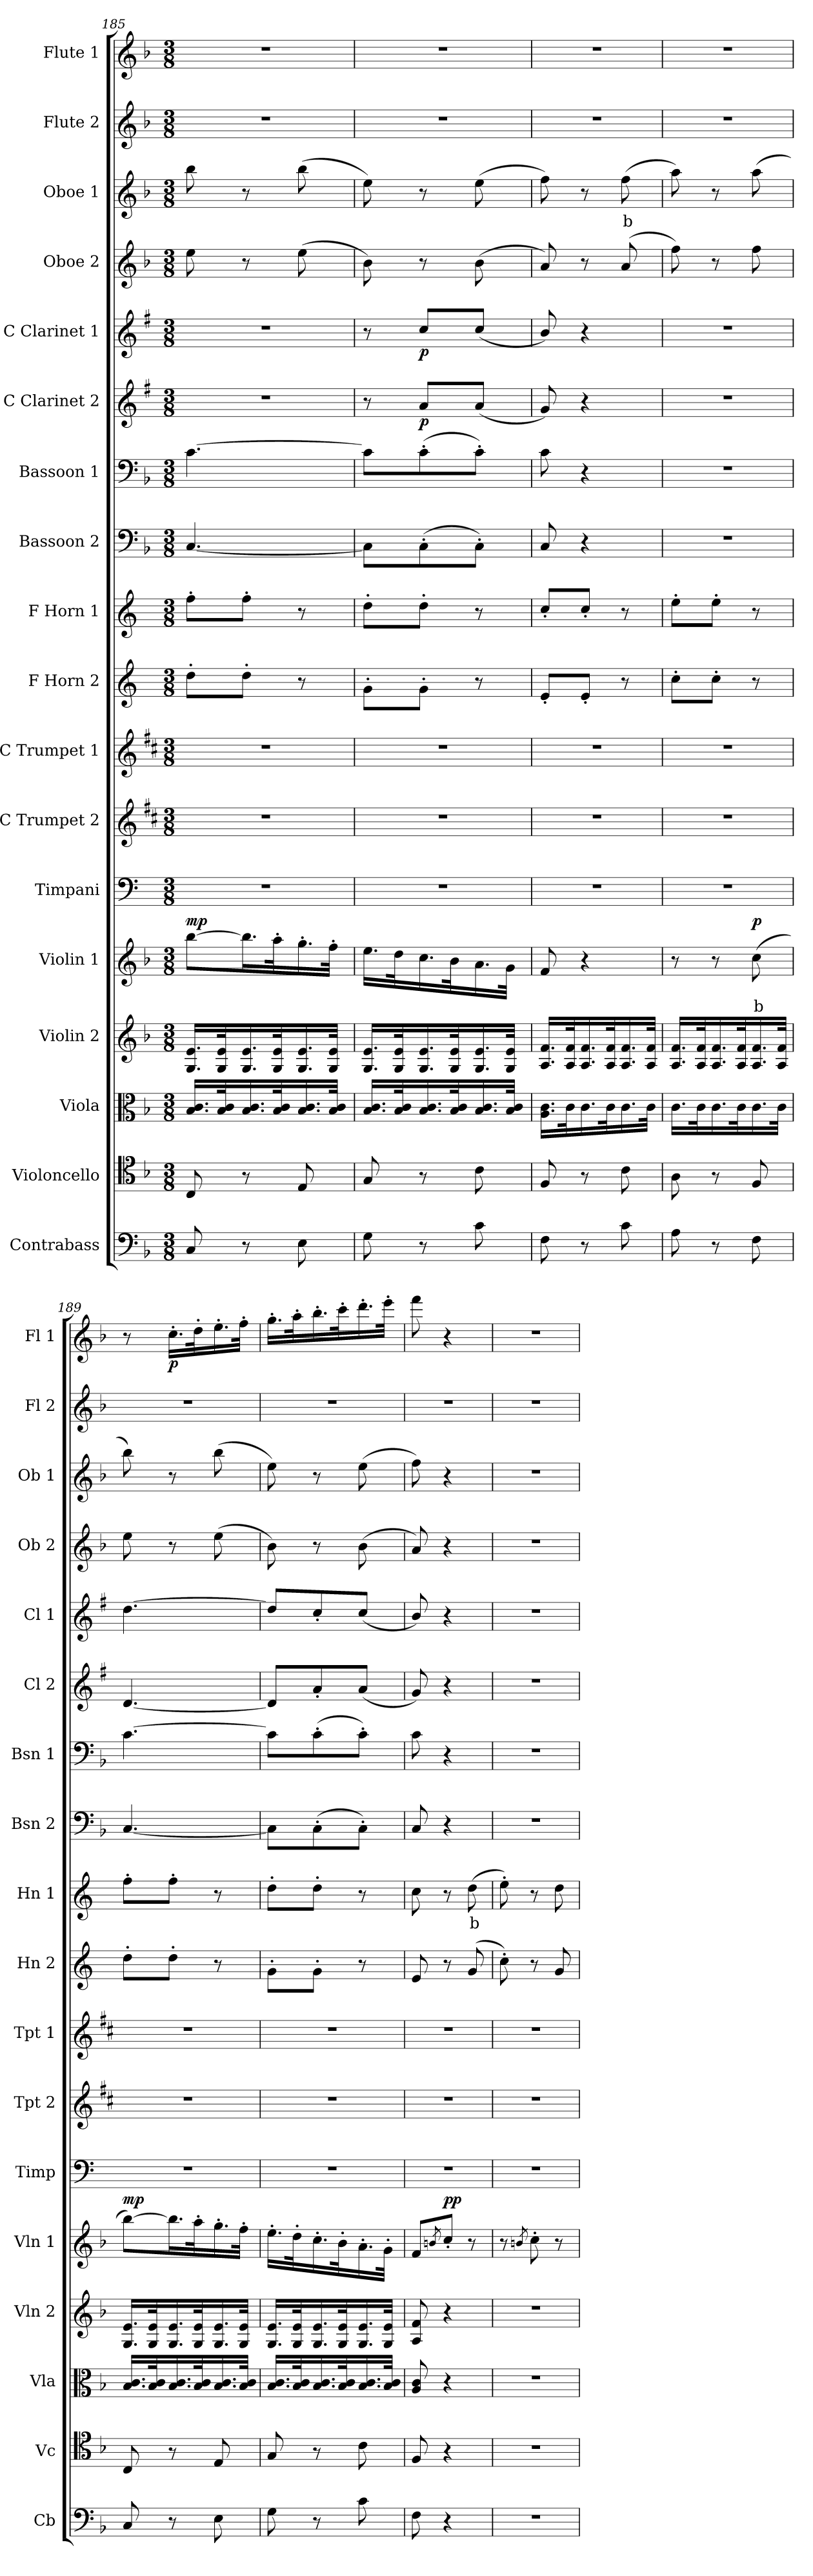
**kern	**kern	**kern	**kern	**kern	**text	**dynam	**kern	**kern	**kern	**kern	**kern	**text	**kern	**kern	**kern	**dynam	**kern	**dynam	**kern	**kern	**text	**kern	**kern	**dynam
*part18	*part17	*part16	*part15	*part14	*part14	*part14	*part13	*part12	*part11	*part10	*part9	*part9	*part8	*part7	*part6	*part6	*part5	*part5	*part4	*part3	*part3	*part2	*part1	*part1
*staff18	*staff17	*staff16	*staff15	*staff14	*staff14	*staff14	*staff13	*staff12	*staff11	*staff10	*staff9	*staff9	*staff8	*staff7	*staff6	*staff6	*staff5	*staff5	*staff4	*staff3	*staff3	*staff2	*staff1	*staff1
*I"Contrabass	*I"Violoncello	*I"Viola	*I"Violin 2	*I"Violin 1	*	*	*I"Timpani	*I"C Trumpet 2	*I"C Trumpet 1	*I"F Horn 2	*I"F Horn 1	*	*I"Bassoon 2	*I"Bassoon 1	*I"C Clarinet 2	*	*I"C Clarinet 1	*	*I"Oboe 2	*I"Oboe 1	*	*I"Flute 2	*I"Flute 1	*
*I'Cb	*I'Vc	*I'Vla	*I'Vln 2	*I'Vln 1	*	*	*I'Timp	*I'Tpt 2	*I'Tpt 1	*I'Hn 2	*I'Hn 1	*	*I'Bsn 2	*I'Bsn 1	*I'Cl 2	*	*I'Cl 1	*	*I'Ob 2	*I'Ob 1	*	*I'Fl 2	*I'Fl 1	*
*clefF4	*clefC4	*clefC3	*clefG2	*clefG2	*	*	*clefF4	*clefG2	*clefG2	*clefG2	*clefG2	*	*clefF4	*clefF4	*clefG2	*	*clefG2	*	*clefG2	*clefG2	*	*clefG2	*clefG2	*
*ITrd7c12	*	*	*	*	*	*	*	*ITrd1c2	*ITrd1c2	*ITrd4c7	*ITrd4c7	*	*	*	*ITrd1c2	*	*ITrd1c2	*	*	*	*	*	*	*
*k[b-]	*k[b-]	*k[b-]	*k[b-]	*k[b-]	*	*	*k[]	*k[]	*k[]	*k[b-]	*k[b-]	*	*k[b-]	*k[b-]	*k[b-]	*	*k[b-]	*	*k[b-]	*k[b-]	*	*k[b-]	*k[b-]	*
*F:	*F:	*F:	*F:	*F:	*	*	*	*	*	*	*	*	*F:	*F:	*F:	*	*F:	*	*F:	*F:	*	*F:	*F:	*
*M3/8	*M3/8	*M3/8	*M3/8	*M3/8	*	*	*M3/8	*M3/8	*M3/8	*M3/8	*M3/8	*	*M3/8	*M3/8	*M3/8	*	*M3/8	*	*M3/8	*M3/8	*	*M3/8	*M3/8	*
=185	=185	=185	=185	=185	=185	=185	=185	=185	=185	=185	=185	=185	=185	=185	=185	=185	=185	=185	=185	=185	=185	=185	=185	=185
!	!	!	!	!	!	!LO:DY:b	!	!	!	!	!	!	!	!	!	!	!	!	!	!	!	!	!	!
8CC/	8C/	16.B-/ 16.c/LL	16.G/ 16.e/LL	[8bb-\L	.	mp	4.r	4.r	4.r	8g'\L	8b-'\L	.	[4.C/	[4.c\	4.r	.	4.r	.	8ee\	8bb-\	.	4.r	4.r	.
.	.	32B-/ 32c/K	32G/ 32e/K	.	.	.	.	.	.	.	.	.	.	.	.	.	.	.	.	.	.	.	.	.
8r	8r	16.B-/ 16.c/	16.G/ 16.e/	16.bb-\L]	.	.	.	.	.	8g'\J	8b-'\J	.	.	.	.	.	.	.	8r	8r	.	.	.	.
.	.	32B-/ 32c/K	32G/ 32e/K	32aa'\K	.	.	.	.	.	.	.	.	.	.	.	.	.	.	.	.	.	.	.	.
8EE\	8E/	16.B-/ 16.c/	16.G/ 16.e/	16.gg'\	.	.	.	.	.	8r	8r	.	.	.	.	.	.	.	(8ee\	(8bb-\	.	.	.	.
.	.	32B-/ 32c/JJk	32G/ 32e/JJk	32ff'\JJk	.	.	.	.	.	.	.	.	.	.	.	.	.	.	.	.	.	.	.	.
=186	=186	=186	=186	=186	=186	=186	=186	=186	=186	=186	=186	=186	=186	=186	=186	=186	=186	=186	=186	=186	=186	=186	=186	=186
8GG\	8G/	16.B-/ 16.c/LL	16.G/ 16.e/LL	16.ee\LL	.	.	4.r	4.r	4.r	8c'\L	8g'\L	.	8C\L]	8c\L]	8r	.	8r	.	8b-\)	8ee\)	.	4.r	4.r	.
.	.	32B-/ 32c/K	32G/ 32e/K	32dd\K	.	.	.	.	.	.	.	.	.	.	.	.	.	.	.	.	.	.	.	.
!	!	!	!	!	!	!	!	!	!	!	!	!	!	!	!	!LO:DY:b	!	!LO:DY:b	!	!	!	!	!	!
8r	8r	16.B-/ 16.c/	16.G/ 16.e/	16.cc\	.	.	.	.	.	8c'\J	8g'\J	.	(8C'\	(8c'\	8g/L	p	8b-/L	p	8r	8r	.	.	.	.
.	.	32B-/ 32c/K	32G/ 32e/K	32b-\K	.	.	.	.	.	.	.	.	.	.	.	.	.	.	.	.	.	.	.	.
8C\	8c\	16.B-/ 16.c/	16.G/ 16.e/	16.a\	.	.	.	.	.	8r	8r	.	8C'\J)	8c'\J)	(8g/J	.	(8b-/J	.	(8b-\	(8ee\	.	.	.	.
.	.	32B-/ 32c/JJk	32G/ 32e/JJk	32g\JJk	.	.	.	.	.	.	.	.	.	.	.	.	.	.	.	.	.	.	.	.
=187	=187	=187	=187	=187	=187	=187	=187	=187	=187	=187	=187	=187	=187	=187	=187	=187	=187	=187	=187	=187	=187	=187	=187	=187
8FF\	8F/	16.A\ 16.c\LL	16.A/ 16.f/LL	8f/	.	.	4.r	4.r	4.r	8A'/L	8f'/L	.	8C/	8c\	8f/)	.	8a/)	.	8a/)	8ff\)	.	4.r	4.r	.
.	.	32c\K	32A/ 32f/K	.	.	.	.	.	.	.	.	.	.	.	.	.	.	.	.	.	.	.	.	.
8r	8r	16.c\	16.A/ 16.f/	4r	.	.	.	.	.	8A'/J	8f'/J	.	4r	4r	4r	.	4r	.	8r	8r	.	.	.	.
.	.	32c\K	32A/ 32f/K	.	.	.	.	.	.	.	.	.	.	.	.	.	.	.	.	.	.	.	.	.
!	!	!	!	!	!	!	!	!	!	!	!	!	!	!	!	!	!	!	!	!	!LO:LY:b:color=#FF0000	!	!	!
8C\	8c\	16.c\	16.A/ 16.f/	.	.	.	.	.	.	8r	8r	.	.	.	.	.	.	.	(8a/	(8ff\	b	.	.	.
.	.	32c\JJk	32A/ 32f/JJk	.	.	.	.	.	.	.	.	.	.	.	.	.	.	.	.	.	.	.	.	.
=188	=188	=188	=188	=188	=188	=188	=188	=188	=188	=188	=188	=188	=188	=188	=188	=188	=188	=188	=188	=188	=188	=188	=188	=188
8AA\	8A\	16.c\LL	16.A/ 16.f/LL	8r	.	.	4.r	4.r	4.r	8f'\L	8a'\L	.	4.r	4.r	4.r	.	4.r	.	8ff\)	8aa\)	.	4.r	4.r	.
.	.	32c\K	32A/ 32f/K	.	.	.	.	.	.	.	.	.	.	.	.	.	.	.	.	.	.	.	.	.
8r	8r	16.c\	16.A/ 16.f/	8r	.	.	.	.	.	8f'\J	8a'\J	.	.	.	.	.	.	.	8r	8r	.	.	.	.
.	.	32c\K	32A/ 32f/K	.	.	.	.	.	.	.	.	.	.	.	.	.	.	.	.	.	.	.	.	.
!	!	!	!	!	!LO:LY:b:color=#FF0000	!LO:DY:b	!	!	!	!	!	!	!	!	!	!	!	!	!	!	!	!	!	!
8FF\	8F/	16.c\	16.A/ 16.f/	(8cc\	b	p	.	.	.	8r	8r	.	.	.	.	.	.	.	8ff\	(8aa\	.	.	.	.
.	.	32c\JJk	32A/ 32f/JJk	.	.	.	.	.	.	.	.	.	.	.	.	.	.	.	.	.	.	.	.	.
=189	=189	=189	=189	=189	=189	=189	=189	=189	=189	=189	=189	=189	=189	=189	=189	=189	=189	=189	=189	=189	=189	=189	=189	=189
!	!	!	!	!	!	!LO:DY:b	!	!	!	!	!	!	!	!	!	!	!	!	!	!	!	!	!	!
8CC/	8C/	16.B-/ 16.c/LL	16.G/ 16.e/LL	[8bb-\L)	.	mp	4.r	4.r	4.r	8g'\L	8b-'\L	.	[4.C/	[4.c\	[4.c/	.	[4.cc\	.	8ee\	8bb-\)	.	4.r	8r	.
.	.	32B-/ 32c/K	32G/ 32e/K	.	.	.	.	.	.	.	.	.	.	.	.	.	.	.	.	.	.	.	.	.
!	!	!	!	!	!	!	!	!	!	!	!	!	!	!	!	!	!	!	!	!	!	!	!	!LO:DY:b
8r	8r	16.B-/ 16.c/	16.G/ 16.e/	16.bb-\L]	.	.	.	.	.	8g'\J	8b-'\J	.	.	.	.	.	.	.	8r	8r	.	.	16.cc'\LL	p
.	.	32B-/ 32c/K	32G/ 32e/K	32aa'\K	.	.	.	.	.	.	.	.	.	.	.	.	.	.	.	.	.	.	32dd'\K	.
8EE\	8E/	16.B-/ 16.c/	16.G/ 16.e/	16.gg'\	.	.	.	.	.	8r	8r	.	.	.	.	.	.	.	(8ee\	(8bb-\	.	.	16.ee'\	.
.	.	32B-/ 32c/JJk	32G/ 32e/JJk	32ff'\JJk	.	.	.	.	.	.	.	.	.	.	.	.	.	.	.	.	.	.	32ff'\JJk	.
=190	=190	=190	=190	=190	=190	=190	=190	=190	=190	=190	=190	=190	=190	=190	=190	=190	=190	=190	=190	=190	=190	=190	=190	=190
8GG\	8G/	16.B-/ 16.c/LL	16.G/ 16.e/LL	16.ee'\LL	.	.	4.r	4.r	4.r	8c'\L	8g'\L	.	8C\L]	8c\L]	8c/L]	.	8cc/L]	.	8b-\)	8ee\)	.	4.r	16.gg'\LL	.
.	.	32B-/ 32c/K	32G/ 32e/K	32dd'\K	.	.	.	.	.	.	.	.	.	.	.	.	.	.	.	.	.	.	32aa'\K	.
8r	8r	16.B-/ 16.c/	16.G/ 16.e/	16.cc'\	.	.	.	.	.	8c'\J	8g'\J	.	(8C'\	(8c'\	8g'/	.	8b-'/	.	8r	8r	.	.	16.bb-'\	.
.	.	32B-/ 32c/K	32G/ 32e/K	32b-'\K	.	.	.	.	.	.	.	.	.	.	.	.	.	.	.	.	.	.	32ccc'\K	.
8C\	8c\	16.B-/ 16.c/	16.G/ 16.e/	16.a'\	.	.	.	.	.	8r	8r	.	8C'\J)	8c'\J)	(8g/J	.	(8b-/J	.	(8b-\	(8ee\	.	.	16.ddd'\	.
.	.	32B-/ 32c/JJk	32G/ 32e/JJk	32g'\JJk	.	.	.	.	.	.	.	.	.	.	.	.	.	.	.	.	.	.	32eee'\JJk	.
!!LO:PB:g=z
=191	=191	=191	=191	=191	=191	=191	=191	=191	=191	=191	=191	=191	=191	=191	=191	=191	=191	=191	=191	=191	=191	=191	=191	=191
8FF\	8F/	8A/ 8c/	8A/ 8f/	8f/L	.	.	4.r	4.r	4.r	8A/	8f\	.	8C/	8c\	8f/)	.	8a/)	.	8a/)	8ff\)	.	4.r	8fff\	.
.	.	.	.	8qbn/	.	.	.	.	.	.	.	.	.	.	.	.	.	.	.	.	.	.	.	.
!	!	!	!	!	!	!LO:DY:b	!	!	!	!	!	!	!	!	!	!	!	!	!	!	!	!	!	!
4r	4r	4r	4r	8cc'/J	.	pp	.	.	.	8r	8r	.	4r	4r	4r	.	4r	.	4r	4r	.	.	4r	.
!	!	!	!	!	!	!	!	!	!	!	!	!LO:LY:b:color=#FF0000	!	!	!	!	!	!	!	!	!	!	!	!
.	.	.	.	8r	.	.	.	.	.	(8c/	(8g\	b	.	.	.	.	.	.	.	.	.	.	.	.
=192	=192	=192	=192	=192	=192	=192	=192	=192	=192	=192	=192	=192	=192	=192	=192	=192	=192	=192	=192	=192	=192	=192	=192	=192
4.r	4.r	4.r	4.r	8r	.	.	4.r	4.r	4.r	8f'\)	8a'\)	.	4.r	4.r	4.r	.	4.r	.	4.r	4.r	.	4.r	4.r	.
.	.	.	.	8qbn/	.	.	.	.	.	.	.	.	.	.	.	.	.	.	.	.	.	.	.	.
.	.	.	.	8cc'\	.	.	.	.	.	8r	8r	.	.	.	.	.	.	.	.	.	.	.	.	.
.	.	.	.	8r	.	.	.	.	.	8c/	8g\	.	.	.	.	.	.	.	.	.	.	.	.	.
=	=	=	=	=	=	=	=	=	=	=	=	=	=	=	=	=	=	=	=	=	=	=	=	=
*-	*-	*-	*-	*-	*-	*-	*-	*-	*-	*-	*-	*-	*-	*-	*-	*-	*-	*-	*-	*-	*-	*-	*-	*-
